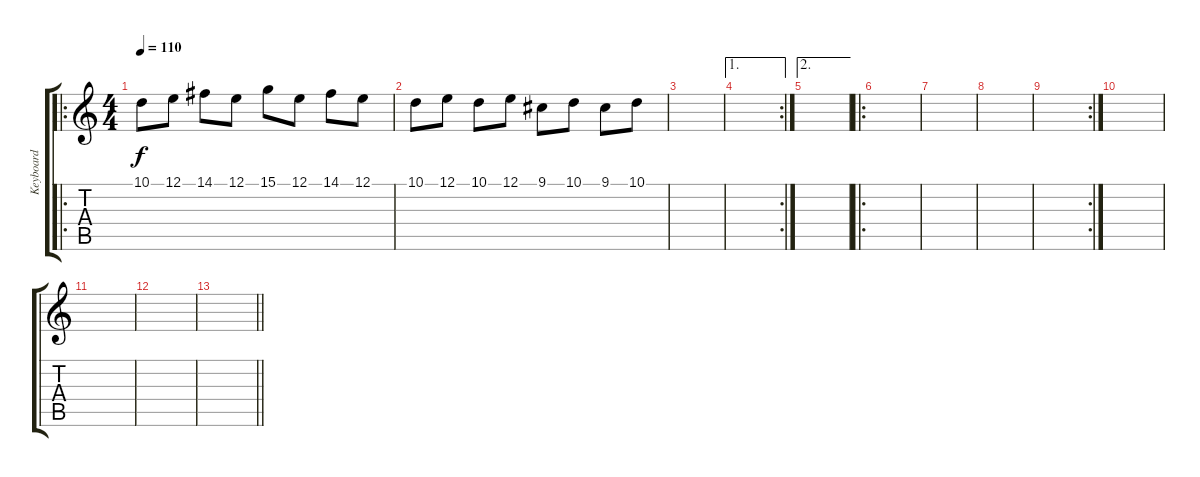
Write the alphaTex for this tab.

\track ("Keyboard" "Keyboard") {instrument acousticgrandpiano}
\staff {score tabs}
\tuning (E4 B3 G3 D3 A2 E2) {hide}
\ro
\ts (4 4)
\tempo 110
\clef g2
\ks c
10.1.8{dy f instrument acousticgrandpiano} 12.1.8 14.1.8 12.1.8 15.1.8 12.1.8 14.1.8 12.1.8 |
10.1.8 12.1.8 10.1.8 12.1.8 9.1.8 10.1.8 9.1.8 10.1.8 |
|
\ae 1
\rc 2
|
\ae 2
|
\ro
|
|
|
\rc 2
|
|
|
|
\barLineRight lightlight
